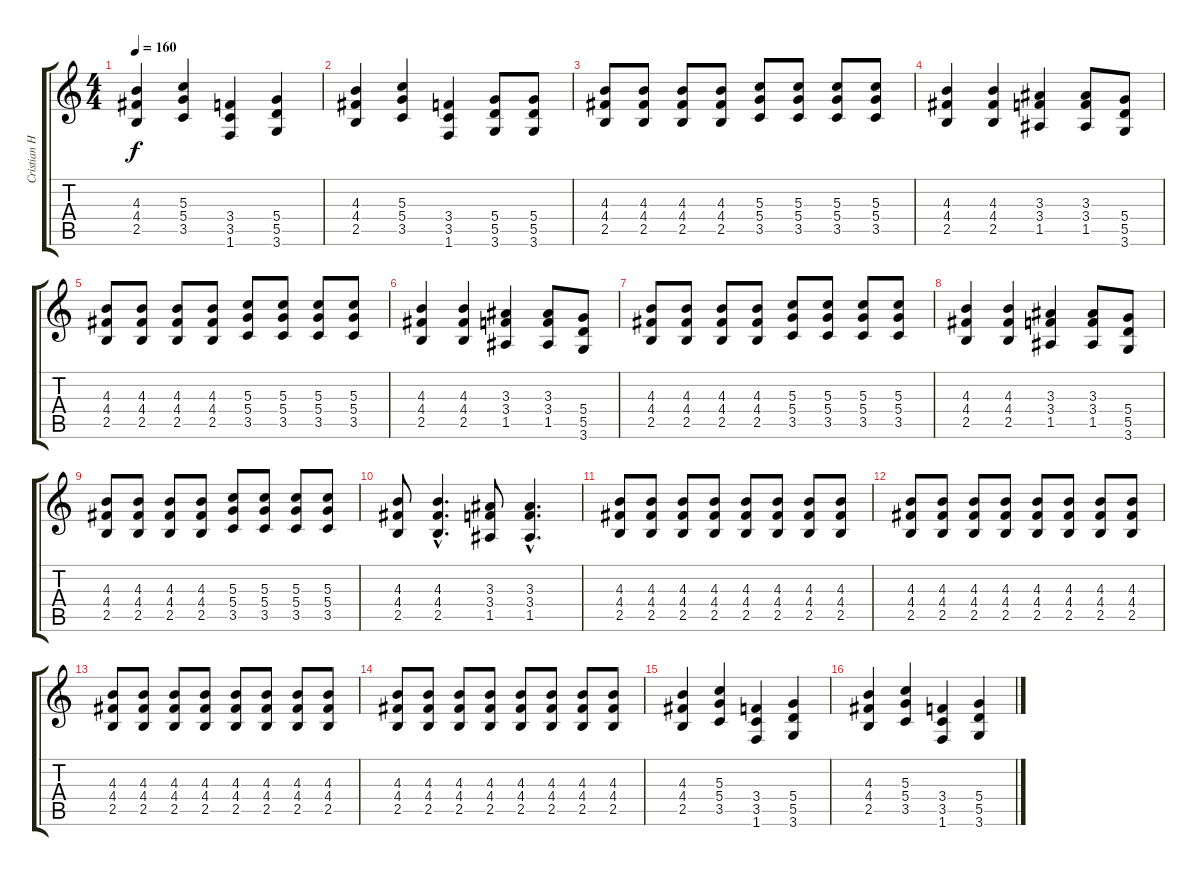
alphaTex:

\track ("Cristian Humberto Aldana (Guitarra 1)" "Cristian H") {instrument distortionguitar}
\staff {score tabs}
\tuning (E4 B3 G3 D3 A2 E2) {hide}
\ts (4 4)
\tempo 160
\clef g2
\ks c
(4.3 4.4 2.5).4{dy f} (5.3 5.4 3.5).4 (3.4 3.5 1.6).4 (5.4 5.5 3.6).4 |
(4.3 4.4 2.5).4 (5.3 5.4 3.5).4 (3.4 3.5 1.6).4 (5.4 5.5 3.6).8 (5.4 5.5 3.6).8 |
(4.3 4.4 2.5).8 (4.3 4.4 2.5).8 (4.3 4.4 2.5).8 (4.3 4.4 2.5).8 (5.3 5.4 3.5).8 (5.3 5.4 3.5).8 (5.3 5.4 3.5).8 (5.3 5.4 3.5).8 |
(4.3 4.4 2.5).4 (4.3 4.4 2.5).4 (3.3 3.4 1.5).4 (3.3 3.4 1.5).8 (5.4 5.5 3.6).8 |
(4.3 4.4 2.5).8 (4.3 4.4 2.5).8 (4.3 4.4 2.5).8 (4.3 4.4 2.5).8 (5.3 5.4 3.5).8 (5.3 5.4 3.5).8 (5.3 5.4 3.5).8 (5.3 5.4 3.5).8 |
(4.3 4.4 2.5).4 (4.3 4.4 2.5).4 (3.3 3.4 1.5).4 (3.3 3.4 1.5).8 (5.4 5.5 3.6).8 |
(4.3 4.4 2.5).8 (4.3 4.4 2.5).8 (4.3 4.4 2.5).8 (4.3 4.4 2.5).8 (5.3 5.4 3.5).8 (5.3 5.4 3.5).8 (5.3 5.4 3.5).8 (5.3 5.4 3.5).8 |
(4.3 4.4 2.5).4 (4.3 4.4 2.5).4 (3.3 3.4 1.5).4 (3.3 3.4 1.5).8 (5.4 5.5 3.6).8 |
(4.3 4.4 2.5).8 (4.3 4.4 2.5).8 (4.3 4.4 2.5).8 (4.3 4.4 2.5).8 (5.3 5.4 3.5).8 (5.3 5.4 3.5).8 (5.3 5.4 3.5).8 (5.3 5.4 3.5).8 |
(4.3 4.4 2.5).8 (4.3{hac} 4.4{hac} 2.5{hac}).4{d} (3.3 3.4 1.5).8 (3.3{hac} 3.4{hac} 1.5{hac}).4{d} |
(4.3 4.4 2.5).8 (4.3 4.4 2.5).8 (4.3 4.4 2.5).8 (4.3 4.4 2.5).8 (4.3 4.4 2.5).8 (4.3 4.4 2.5).8 (4.3 4.4 2.5).8 (4.3 4.4 2.5).8 |
(4.3 4.4 2.5).8 (4.3 4.4 2.5).8 (4.3 4.4 2.5).8 (4.3 4.4 2.5).8 (4.3 4.4 2.5).8 (4.3 4.4 2.5).8 (4.3 4.4 2.5).8 (4.3 4.4 2.5).8 |
(4.3 4.4 2.5).8 (4.3 4.4 2.5).8 (4.3 4.4 2.5).8 (4.3 4.4 2.5).8 (4.3 4.4 2.5).8 (4.3 4.4 2.5).8 (4.3 4.4 2.5).8 (4.3 4.4 2.5).8 |
(4.3 4.4 2.5).8 (4.3 4.4 2.5).8 (4.3 4.4 2.5).8 (4.3 4.4 2.5).8 (4.3 4.4 2.5).8 (4.3 4.4 2.5).8 (4.3 4.4 2.5).8 (4.3 4.4 2.5).8 |
(4.3 4.4 2.5).4 (5.3 5.4 3.5).4 (3.4 3.5 1.6).4 (5.4 5.5 3.6).4 |
(4.3 4.4 2.5).4 (5.3 5.4 3.5).4 (3.4 3.5 1.6).4 (5.4 5.5 3.6).4
